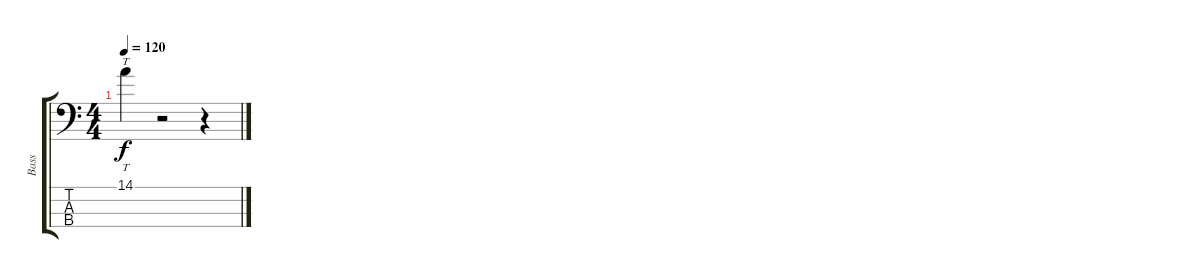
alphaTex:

\track ("Bass" "Bass") {instrument electricbassfinger}
\staff {score tabs}
\tuning (G2 D2 A1 E1) {hide}
\ts (4 4)
\tempo 120
\clef f4
\ks c
14.1.4{tt dy f} r.2 r.4
